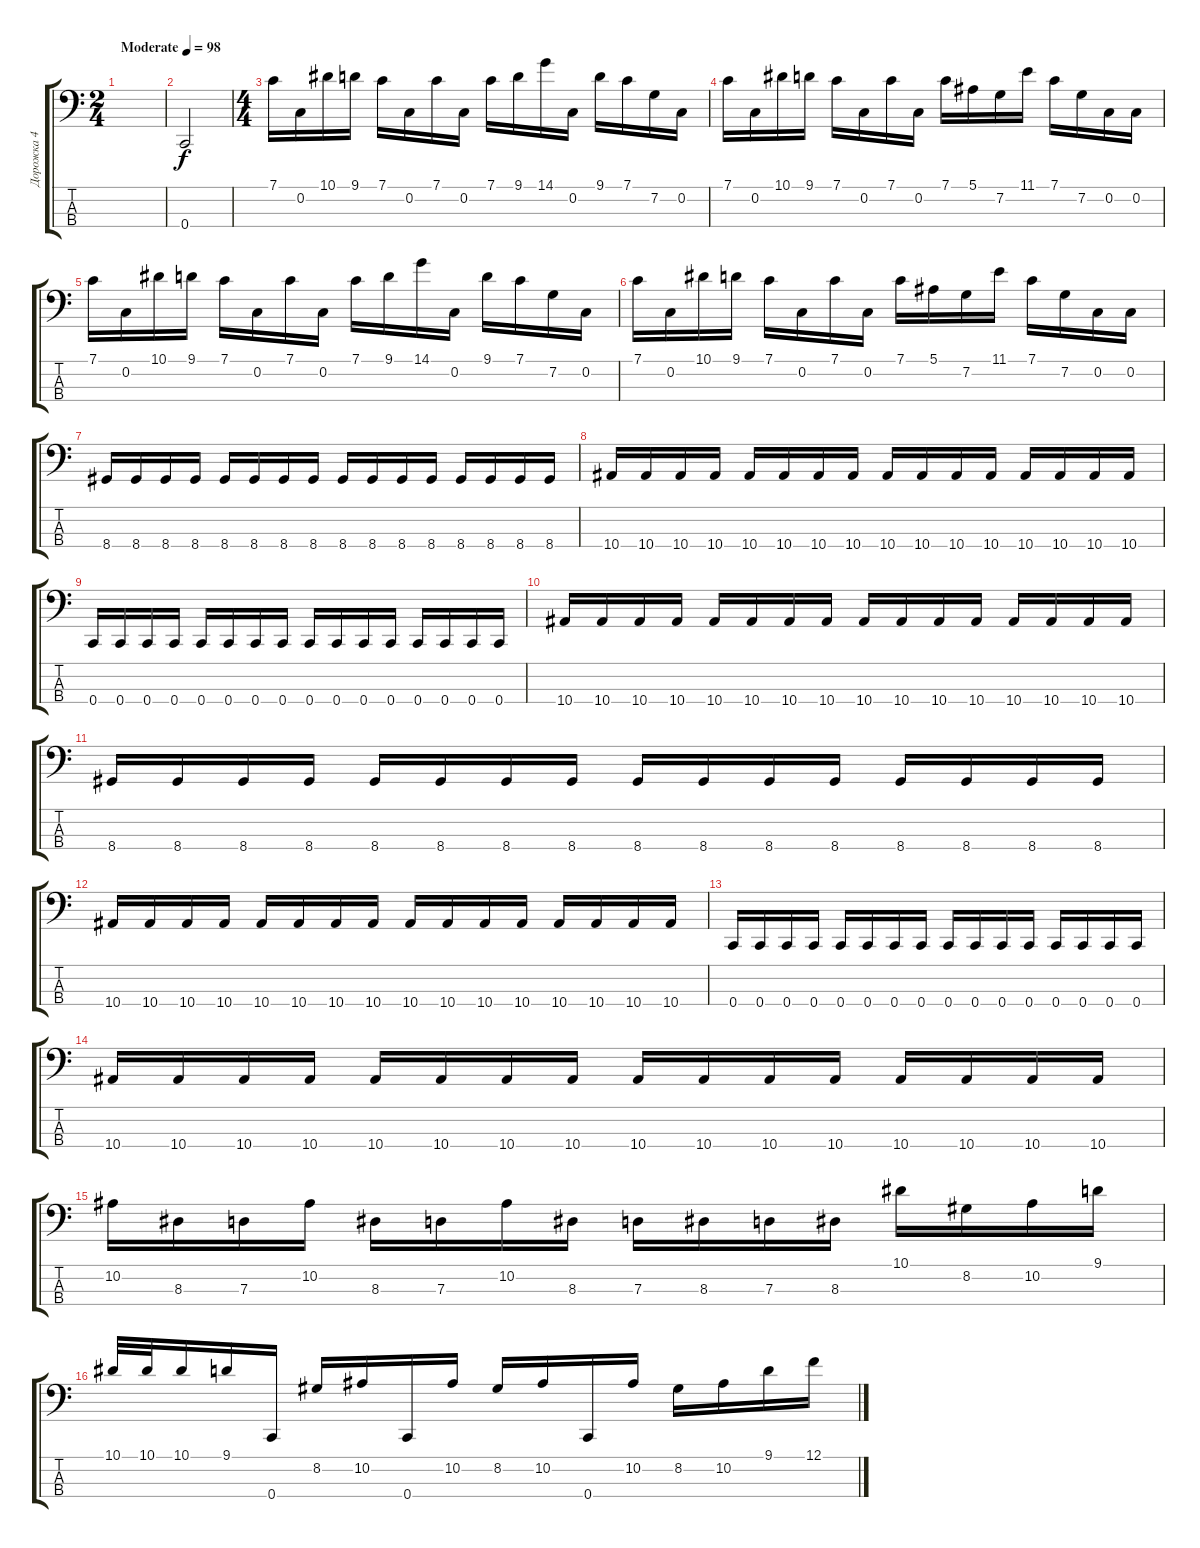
\track ("Дорожка 4" "Дорожка 4") {instrument electricbasspick}
\staff {score tabs}
\tuning (F2 C2 G1 C1) {hide}
\ts (2 4)
\tempo (98 "Moderate")
\clef f4
\ks c
|
0.4.2 |
\ts (4 4)
7.1.16 0.2.16 10.1.16 9.1.16 7.1.16 0.2.16 7.1.16 0.2.16 7.1.16 9.1.16 14.1.16 0.2.16 9.1.16 7.1.16 7.2.16 0.2.16 |
7.1.16 0.2.16 10.1.16 9.1.16 7.1.16 0.2.16 7.1.16 0.2.16 7.1.16 5.1.16 7.2.16 11.1.16 7.1.16 7.2.16 0.2.16 0.2.16 |
7.1.16 0.2.16 10.1.16 9.1.16 7.1.16 0.2.16 7.1.16 0.2.16 7.1.16 9.1.16 14.1.16 0.2.16 9.1.16 7.1.16 7.2.16 0.2.16 |
7.1.16 0.2.16 10.1.16 9.1.16 7.1.16 0.2.16 7.1.16 0.2.16 7.1.16 5.1.16 7.2.16 11.1.16 7.1.16 7.2.16 0.2.16 0.2.16 |
8.4.16 8.4.16 8.4.16 8.4.16 8.4.16 8.4.16 8.4.16 8.4.16 8.4.16 8.4.16 8.4.16 8.4.16 8.4.16 8.4.16 8.4.16 8.4.16 |
10.4.16 10.4.16 10.4.16 10.4.16 10.4.16 10.4.16 10.4.16 10.4.16 10.4.16 10.4.16 10.4.16 10.4.16 10.4.16 10.4.16 10.4.16 10.4.16 |
0.4.16 0.4.16 0.4.16 0.4.16 0.4.16 0.4.16 0.4.16 0.4.16 0.4.16 0.4.16 0.4.16 0.4.16 0.4.16 0.4.16 0.4.16 0.4.16 |
10.4.16 10.4.16 10.4.16 10.4.16 10.4.16 10.4.16 10.4.16 10.4.16 10.4.16 10.4.16 10.4.16 10.4.16 10.4.16 10.4.16 10.4.16 10.4.16 |
8.4.16 8.4.16 8.4.16 8.4.16 8.4.16 8.4.16 8.4.16 8.4.16 8.4.16 8.4.16 8.4.16 8.4.16 8.4.16 8.4.16 8.4.16 8.4.16 |
10.4.16 10.4.16 10.4.16 10.4.16 10.4.16 10.4.16 10.4.16 10.4.16 10.4.16 10.4.16 10.4.16 10.4.16 10.4.16 10.4.16 10.4.16 10.4.16 |
0.4.16 0.4.16 0.4.16 0.4.16 0.4.16 0.4.16 0.4.16 0.4.16 0.4.16 0.4.16 0.4.16 0.4.16 0.4.16 0.4.16 0.4.16 0.4.16 |
10.4.16 10.4.16 10.4.16 10.4.16 10.4.16 10.4.16 10.4.16 10.4.16 10.4.16 10.4.16 10.4.16 10.4.16 10.4.16 10.4.16 10.4.16 10.4.16 |
10.2.16 8.3.16 7.3.16 10.2.16 8.3.16 7.3.16 10.2.16 8.3.16 7.3.16 8.3.16 7.3.16 8.3.16 10.1.16 8.2.16 10.2.16 9.1.16 |
10.1.32 10.1.32 10.1.16 9.1.16 0.4.16 8.2.16 10.2.16 0.4.16 10.2.16 8.2.16 10.2.16 0.4.16 10.2.16 8.2.16 10.2.16 9.1.16 12.1.16
